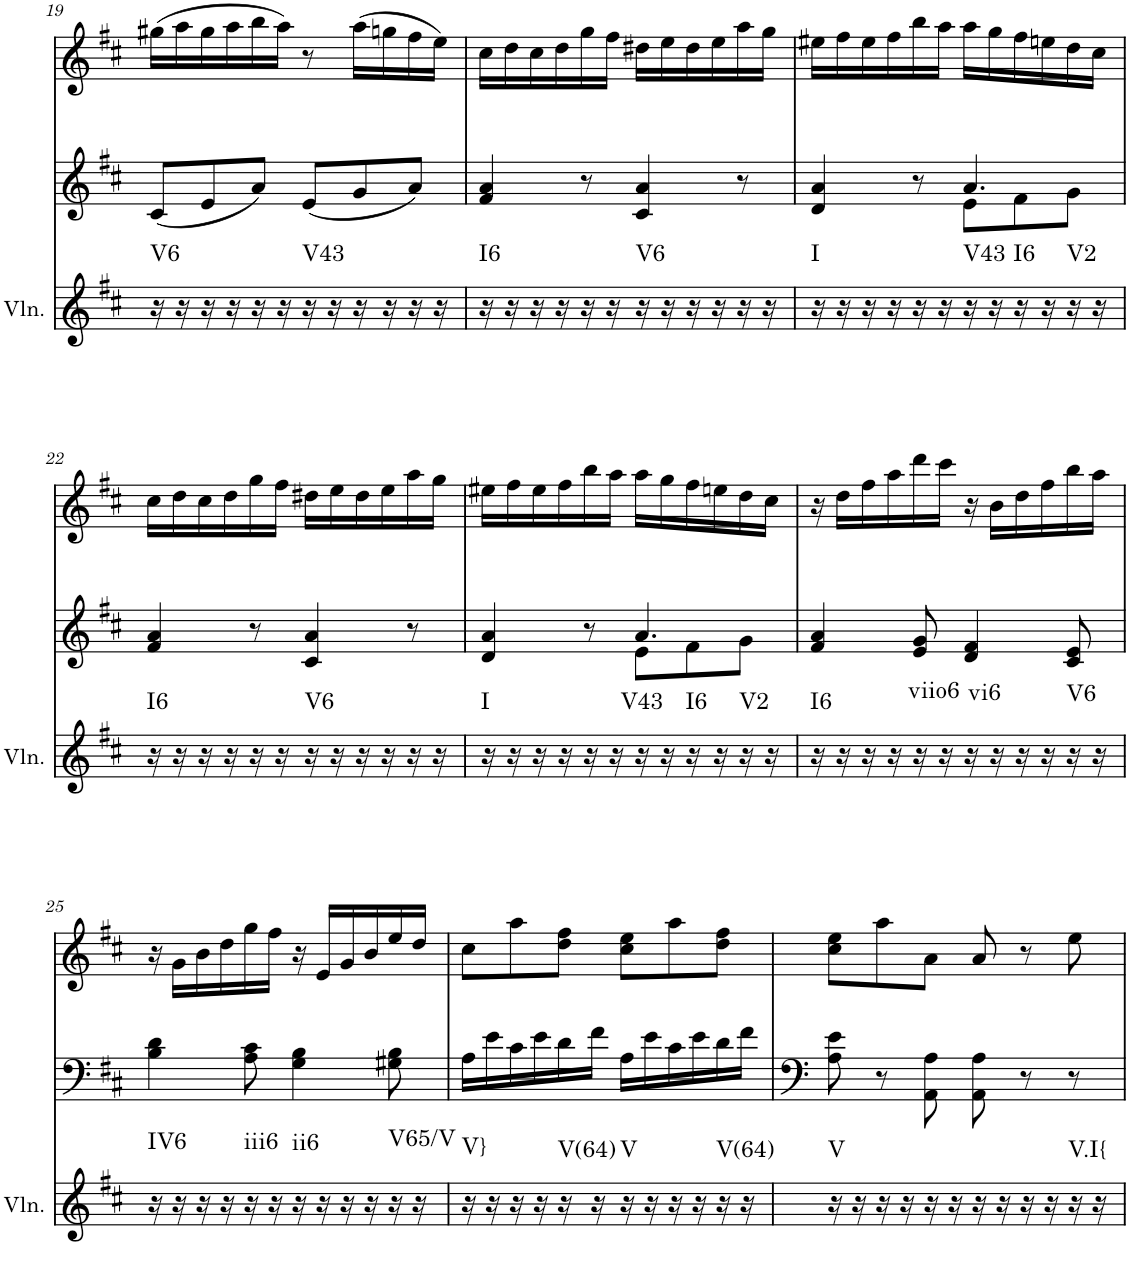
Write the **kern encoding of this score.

**kern	**harte	**kern	**kern
*part3	*part3	*part2	*part1
*staff3	*	*staff2	*staff1
*I"Violin	*	*I"Piano, unbenannt	*I"Piano, unbenannt
*I'Vln.	*	*I'Pno	*I'Pno
!!LO:PB:g=z
*clefG2	*	*clefG2	*clefG2
*k[f#c#]	*	*k[f#c#]	*k[f#c#]
*M6/8	*	*M6/8	*M6/8
=19	=19	=19	=19
!	!LO:H:kt=V6	!	!
16r	N	(8c#/L	(16gg#X\LL
16r	.	.	16aa\
16r	.	8e/	16gg#\
16r	.	.	16aa\
16r	.	8a/J)	16bb\
16r	.	.	16aa\JJ)
!	!LO:H:kt=V43	!	!
16r	N	(8e/L	8r
16r	.	.	.
16r	.	8g/	(16aa\LL
16r	.	.	16ggn\
16r	.	8a/J)	16ff#\
16r	.	.	16ee\JJ)
=20	=20	=20	=20
!	!LO:H:kt=I6	!	!
16r	N	4f#/ 4a/	16cc#\LL
16r	.	.	16dd\
16r	.	.	16cc#\
16r	.	.	16dd\
16r	.	8r	16gg\
16r	.	.	16ff#\JJ
!	!LO:H:kt=V6	!	!
16r	N	4c#/ 4a/	16dd#X\LL
16r	.	.	16ee\
16r	.	.	16dd#\
16r	.	.	16ee\
16r	.	8r	16aa\
16r	.	.	16gg\JJ
=21	=21	=21	=21
*	*	*^	*
!	!LO:H:kt=I	!	!	!
16r	N	4d/ 4a/	4.ryy	16ee#X\LL
16r	.	.	.	16ff#\
16r	.	.	.	16ee#\
16r	.	.	.	16ff#\
16r	.	8r	.	16bb\
16r	.	.	.	16aa\JJ
!	!LO:H:kt=V43	!	!	!
16r	N	4.a/	8e\L	16aa\LL
16r	.	.	.	16gg\
!	!LO:H:kt=I6	!	!	!
16r	N	.	8f#\	16ff#\
16r	.	.	.	16een\
!	!LO:H:kt=V2	!	!	!
16r	N	.	8g\J	16dd\
16r	.	.	.	16cc#\JJ
*	*	*v	*v	*
!!LO:LB:g=z
=22	=22	=22	=22
!	!LO:H:kt=I6	!	!
16r	N	4f#/ 4a/	16cc#\LL
16r	.	.	16dd\
16r	.	.	16cc#\
16r	.	.	16dd\
16r	.	8r	16gg\
16r	.	.	16ff#\JJ
!	!LO:H:kt=V6	!	!
16r	N	4c#/ 4a/	16dd#X\LL
16r	.	.	16ee\
16r	.	.	16dd#\
16r	.	.	16ee\
16r	.	8r	16aa\
16r	.	.	16gg\JJ
=23	=23	=23	=23
*	*	*^	*
!	!LO:H:kt=I	!	!	!
16r	N	4d/ 4a/	4.ryy	16ee#X\LL
16r	.	.	.	16ff#\
16r	.	.	.	16ee#\
16r	.	.	.	16ff#\
16r	.	8r	.	16bb\
16r	.	.	.	16aa\JJ
!	!LO:H:kt=V43	!	!	!
16r	N	4.a/	8e\L	16aa\LL
16r	.	.	.	16gg\
!	!LO:H:kt=I6	!	!	!
16r	N	.	8f#\	16ff#\
16r	.	.	.	16een\
!	!LO:H:kt=V2	!	!	!
16r	N	.	8g\J	16dd\
16r	.	.	.	16cc#\JJ
*	*	*v	*v	*
=24	=24	=24	=24
!	!LO:H:kt=I6	!	!
16r	N	4f#/ 4a/	16r
16r	.	.	16dd\LL
16r	.	.	16ff#\
16r	.	.	16aa\
!	!LO:H:kt=viio6	!	!
16r	N	8e/ 8g/	16ddd\
16r	.	.	16ccc#\JJ
!	!LO:H:kt=vi6	!	!
16r	N	4d/ 4f#/	16r
16r	.	.	16b\LL
16r	.	.	16dd\
16r	.	.	16ff#\
!	!LO:H:kt=V6	!	!
16r	N	8c#/ 8e/	16bb\
16r	.	.	16aa\JJ
!!LO:LB:g=z
=25	=25	=25	=25
!	!LO:H:kt=IV6	!	!
16r	N	4B\ 4d\	16r
16r	.	.	16g\LL
16r	.	.	16b\
16r	.	.	16dd\
!	!LO:H:kt=iii6	!	!
16r	N	8A\ 8c#\	16gg\
16r	.	.	16ff#\JJ
!	!LO:H:kt=ii6	!	!
16r	N	4G\ 4B\	16r
16r	.	.	16e/LL
16r	.	.	16g/
16r	.	.	16b/
!	!LO:H:kt=V65/V	!	!
16r	N	8G#X\ 8B\	16ee/
16r	.	.	16dd/JJ
=26	=26	=26	=26
!	!LO:H:kt=V}	!	!
16r	N	16A\LL	8cc#\L
16r	.	16e\	.
16r	.	16c#\	8aa\
16r	.	16e\	.
!	!LO:H:kt=V(64)	!	!
16r	N	16d\	8dd\ 8ff#\J
16r	.	16f#\JJ	.
!	!LO:H:kt=V	!	!
16r	N	16A\LL	8cc#\ 8ee\L
16r	.	16e\	.
16r	.	16c#\	8aa\
16r	.	16e\	.
!	!LO:H:kt=V(64)	!	!
16r	N	16d\	8dd\ 8ff#\J
16r	.	16f#\JJ	.
=27	=27	=27	=27
!	!LO:H:kt=V	!	!
16r	N	8A\ 8e\	8cc#\ 8ee\L
16r	.	.	.
16r	.	8r	8aa\
16r	.	.	.
16r	.	8AA\ 8A\	8a\J
16r	.	.	.
16r	.	8AA\ 8A\	8a/
16r	.	.	.
16r	.	8r	8r
16r	.	.	.
!	!LO:H:kt=V.I{	!	!
16r	N	8r	8ee\
16r	.	.	.
=	=	=	=
*-	*-	*-	*-
